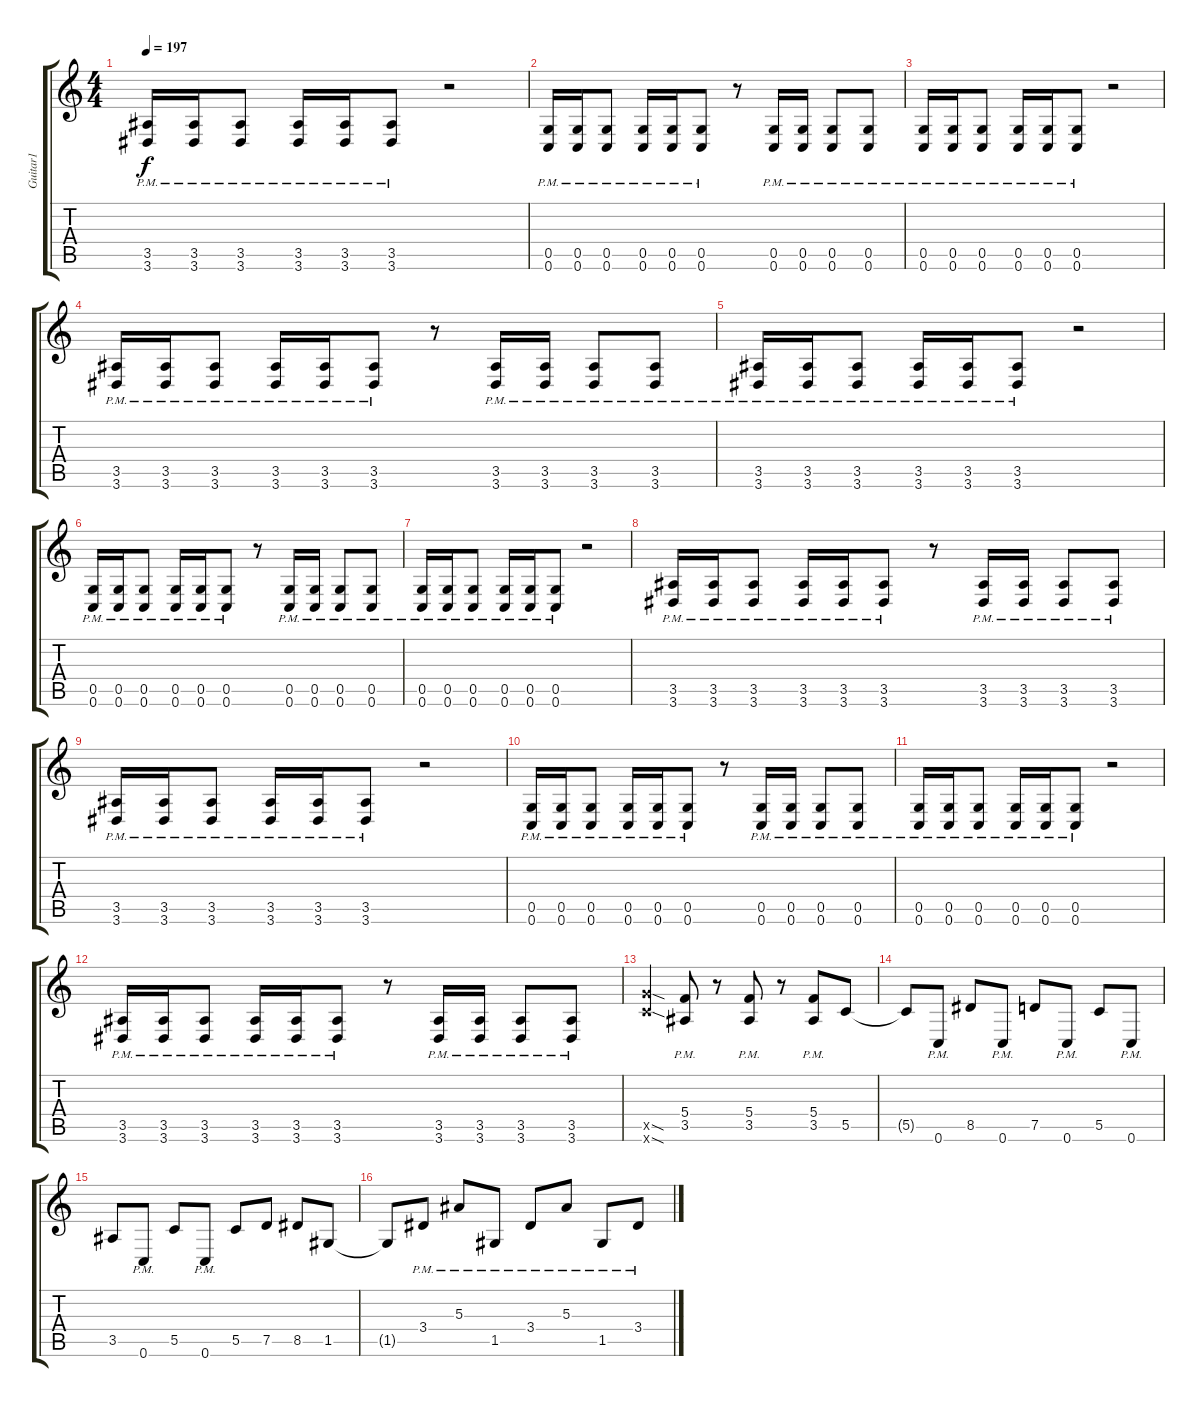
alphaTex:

\track ("Guitar1" "Guitar1") {instrument distortionguitar}
\staff {score tabs}
\tuning (D4 A3 F3 C3 G2 C2) {hide}
\ts (4 4)
\tempo 197
\clef g2
\ks c
(3.5{pm} 3.6{pm}).16{dy f} (3.5{pm} 3.6{pm}).16 (3.5{pm} 3.6{pm}).8 (3.5{pm} 3.6{pm}).16 (3.5{pm} 3.6{pm}).16 (3.5{pm} 3.6{pm}).8 r.2 |
(0.5{pm} 0.6{pm}).16 (0.5{pm} 0.6{pm}).16 (0.5{pm} 0.6{pm}).8 (0.5{pm} 0.6{pm}).16 (0.5{pm} 0.6{pm}).16 (0.5{pm} 0.6{pm}).8 r.8 (0.5{pm} 0.6{pm}).16 (0.5{pm} 0.6{pm}).16 (0.5{pm} 0.6{pm}).8 (0.5{pm} 0.6{pm}).8 |
(0.5{pm} 0.6{pm}).16 (0.5{pm} 0.6{pm}).16 (0.5{pm} 0.6{pm}).8 (0.5{pm} 0.6{pm}).16 (0.5{pm} 0.6{pm}).16 (0.5{pm} 0.6{pm}).8 r.2 |
(3.5{pm} 3.6{pm}).16 (3.5{pm} 3.6{pm}).16 (3.5{pm} 3.6{pm}).8 (3.5{pm} 3.6{pm}).16 (3.5{pm} 3.6{pm}).16 (3.5{pm} 3.6{pm}).8 r.8 (3.5{pm} 3.6{pm}).16 (3.5{pm} 3.6{pm}).16 (3.5{pm} 3.6{pm}).8 (3.5{pm} 3.6{pm}).8 |
(3.5{pm} 3.6{pm}).16 (3.5{pm} 3.6{pm}).16 (3.5{pm} 3.6{pm}).8 (3.5{pm} 3.6{pm}).16 (3.5{pm} 3.6{pm}).16 (3.5{pm} 3.6{pm}).8 r.2 |
(0.5{pm} 0.6{pm}).16 (0.5{pm} 0.6{pm}).16 (0.5{pm} 0.6{pm}).8 (0.5{pm} 0.6{pm}).16 (0.5{pm} 0.6{pm}).16 (0.5{pm} 0.6{pm}).8 r.8 (0.5{pm} 0.6{pm}).16 (0.5{pm} 0.6{pm}).16 (0.5{pm} 0.6{pm}).8 (0.5{pm} 0.6{pm}).8 |
(0.5{pm} 0.6{pm}).16 (0.5{pm} 0.6{pm}).16 (0.5{pm} 0.6{pm}).8 (0.5{pm} 0.6{pm}).16 (0.5{pm} 0.6{pm}).16 (0.5{pm} 0.6{pm}).8 r.2 |
(3.5{pm} 3.6{pm}).16 (3.5{pm} 3.6{pm}).16 (3.5{pm} 3.6{pm}).8 (3.5{pm} 3.6{pm}).16 (3.5{pm} 3.6{pm}).16 (3.5{pm} 3.6{pm}).8 r.8 (3.5{pm} 3.6{pm}).16 (3.5{pm} 3.6{pm}).16 (3.5{pm} 3.6{pm}).8 (3.5{pm} 3.6{pm}).8 |
(3.5{pm} 3.6{pm}).16 (3.5{pm} 3.6{pm}).16 (3.5{pm} 3.6{pm}).8 (3.5{pm} 3.6{pm}).16 (3.5{pm} 3.6{pm}).16 (3.5{pm} 3.6{pm}).8 r.2 |
(0.5{pm} 0.6{pm}).16 (0.5{pm} 0.6{pm}).16 (0.5{pm} 0.6{pm}).8 (0.5{pm} 0.6{pm}).16 (0.5{pm} 0.6{pm}).16 (0.5{pm} 0.6{pm}).8 r.8 (0.5{pm} 0.6{pm}).16 (0.5{pm} 0.6{pm}).16 (0.5{pm} 0.6{pm}).8 (0.5{pm} 0.6{pm}).8 |
(0.5{pm} 0.6{pm}).16 (0.5{pm} 0.6{pm}).16 (0.5{pm} 0.6{pm}).8 (0.5{pm} 0.6{pm}).16 (0.5{pm} 0.6{pm}).16 (0.5{pm} 0.6{pm}).8 r.2 |
(3.5{pm} 3.6{pm}).16 (3.5{pm} 3.6{pm}).16 (3.5{pm} 3.6{pm}).8 (3.5{pm} 3.6{pm}).16 (3.5{pm} 3.6{pm}).16 (3.5{pm} 3.6{pm}).8 r.8 (3.5{pm} 3.6{pm}).16 (3.5{pm} 3.6{pm}).16 (3.5{pm} 3.6{pm}).8 (3.5{pm} 3.6{pm}).8 |
(12.5{sod x} 12.6{sod x}).4 (5.4{pm} 3.5{pm}).8 r.8 (5.4{pm} 3.5{pm}).8 r.8 (5.4{pm} 3.5{pm}).8 5.5.8 |
5.5{t}.8 0.6{pm}.8 8.5.8 0.6{pm}.8 7.5.8 0.6{pm}.8 5.5.8 0.6{pm}.8 |
3.5.8 0.6{pm}.8 5.5.8 0.6{pm}.8 5.5.8 7.5.8 8.5.8 1.5.8 |
1.5{t}.8 3.4{pm}.8 5.3{pm}.8 1.5{pm}.8 3.4{pm}.8 5.3{pm}.8 1.5{pm}.8 3.4{pm}.8
